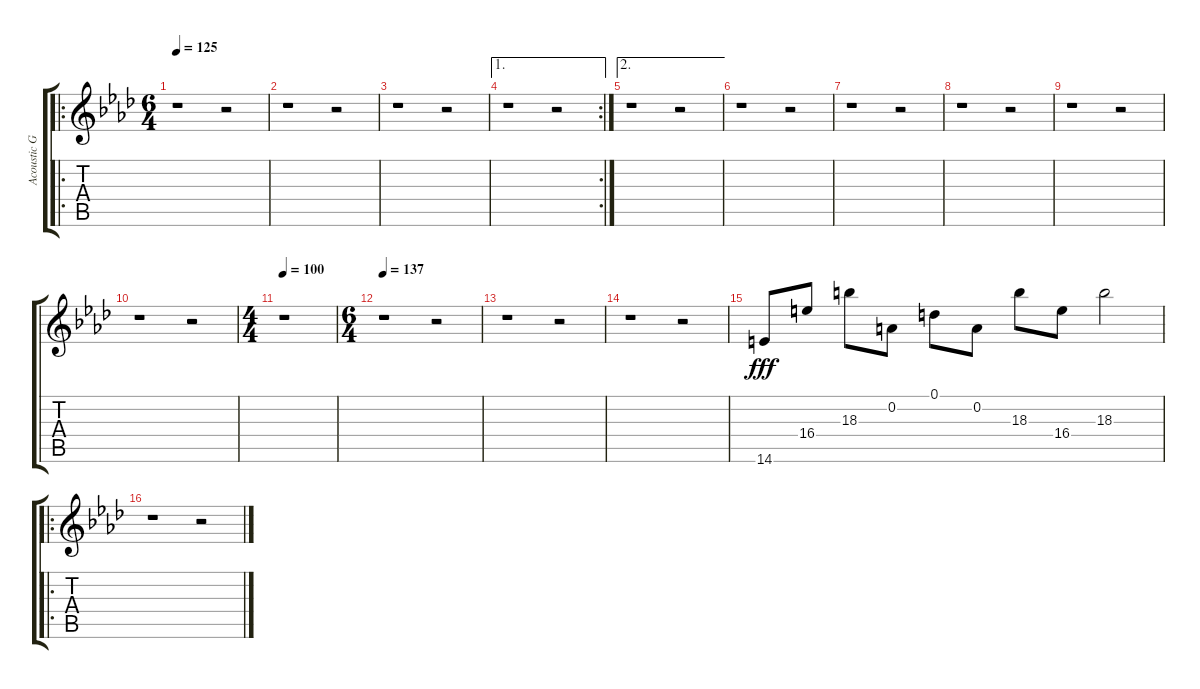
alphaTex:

\track ("Acoustic Guitar" "Acoustic G") {instrument acousticguitarsteel}
\staff {score tabs}
\tuning (D4 A3 F3 C3 G2 D2) {hide}
\ro
\ts (6 4)
\tempo 125
\clef g2
\ks ab
r.1{dy fff instrument acousticguitarsteel} r.2 |
r.1 r.2 |
r.1 r.2 |
\ae 1
\rc 2
r.1 r.2 |
\ae 2
r.1 r.2 |
r.1 r.2 |
r.1 r.2 |
r.1 r.2 |
r.1 r.2 |
r.1 r.2 |
\ts (4 4)
\tempo 100
r.1 |
\ts (6 4)
\tempo 137
r.1 r.2 |
r.1 r.2 |
r.1 r.2 |
14.6.8 16.4.8 18.3.8 0.2.8 0.1.8 0.2.8 18.3.8 16.4.8 18.3.2 |
\ro
r.1 r.2
